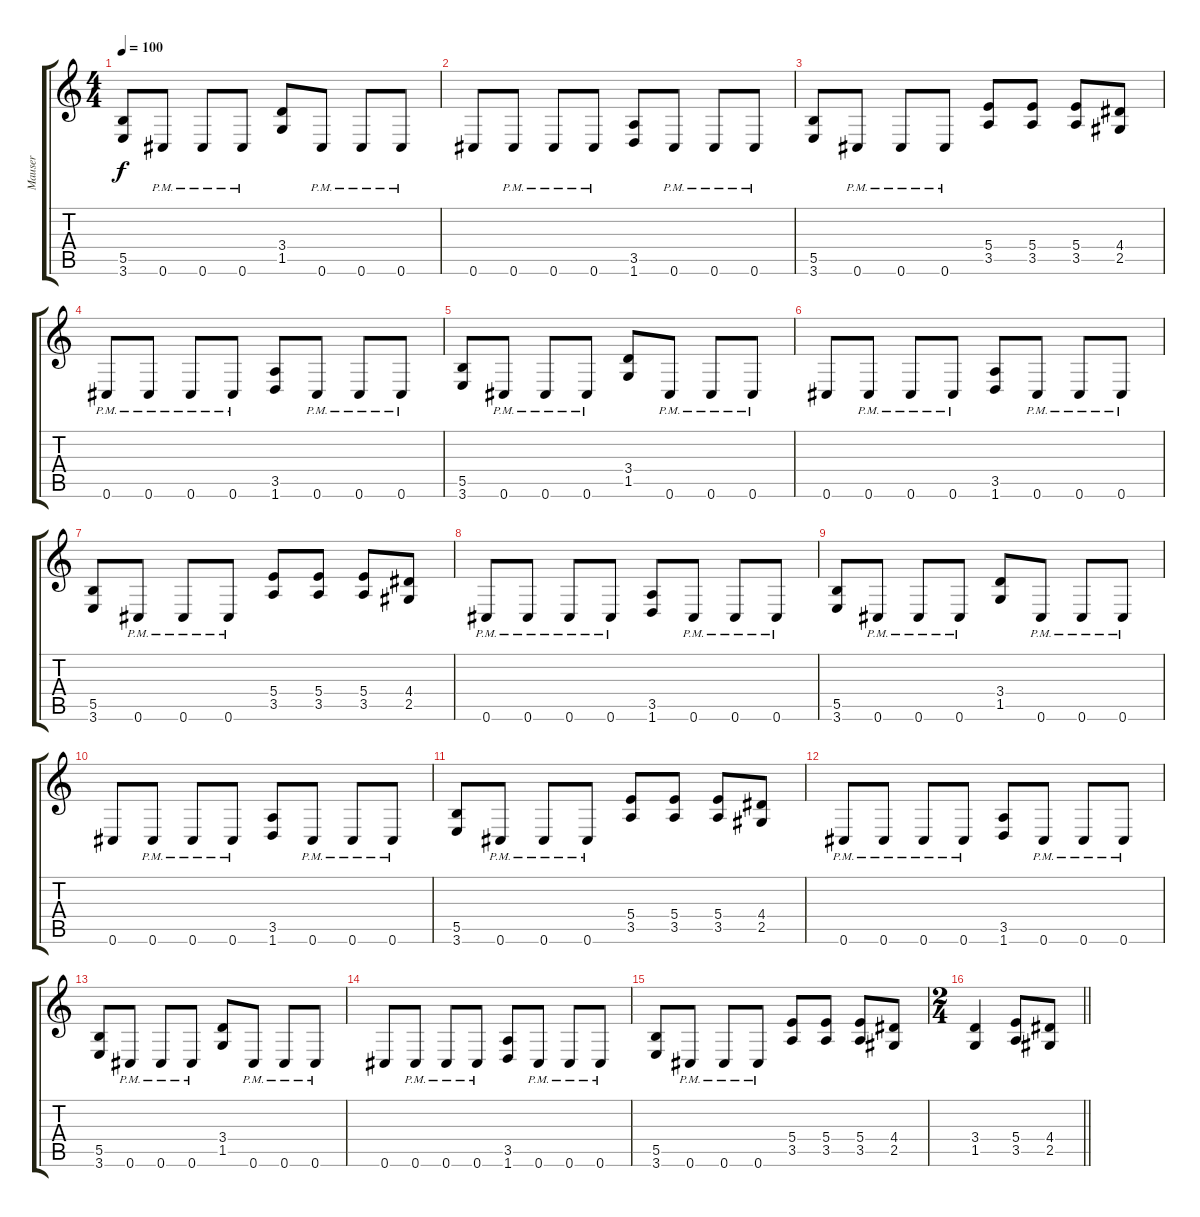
\track ("Mauser" "Mauser") {instrument distortionguitar}
\staff {score tabs}
\tuning (Db4 Ab3 E3 B2 Gb2 Db2) {hide}
\ts (4 4)
\tempo 100
\clef g2
\ks c
(5.5 3.6).8{dy f} 0.6{pm}.8 0.6{pm}.8 0.6{pm}.8 (3.4 1.5).8 0.6{pm}.8 0.6{pm}.8 0.6{pm}.8 |
0.6.8 0.6{pm}.8 0.6{pm}.8 0.6{pm}.8 (3.5 1.6).8 0.6{pm}.8 0.6{pm}.8 0.6{pm}.8 |
(5.5 3.6).8 0.6{pm}.8 0.6{pm}.8 0.6{pm}.8 (5.4 3.5).8 (5.4 3.5).8 (5.4 3.5).8 (4.4 2.5).8 |
0.6{pm}.8 0.6{pm}.8 0.6{pm}.8 0.6{pm}.8 (3.5 1.6).8 0.6{pm}.8 0.6{pm}.8 0.6{pm}.8 |
(5.5 3.6).8 0.6{pm}.8 0.6{pm}.8 0.6{pm}.8 (3.4 1.5).8 0.6{pm}.8 0.6{pm}.8 0.6{pm}.8 |
0.6.8 0.6{pm}.8 0.6{pm}.8 0.6{pm}.8 (3.5 1.6).8 0.6{pm}.8 0.6{pm}.8 0.6{pm}.8 |
(5.5 3.6).8 0.6{pm}.8 0.6{pm}.8 0.6{pm}.8 (5.4 3.5).8 (5.4 3.5).8 (5.4 3.5).8 (4.4 2.5).8 |
0.6{pm}.8 0.6{pm}.8 0.6{pm}.8 0.6{pm}.8 (3.5 1.6).8 0.6{pm}.8 0.6{pm}.8 0.6{pm}.8 |
(5.5 3.6).8 0.6{pm}.8 0.6{pm}.8 0.6{pm}.8 (3.4 1.5).8 0.6{pm}.8 0.6{pm}.8 0.6{pm}.8 |
0.6.8 0.6{pm}.8 0.6{pm}.8 0.6{pm}.8 (3.5 1.6).8 0.6{pm}.8 0.6{pm}.8 0.6{pm}.8 |
(5.5 3.6).8 0.6{pm}.8 0.6{pm}.8 0.6{pm}.8 (5.4 3.5).8 (5.4 3.5).8 (5.4 3.5).8 (4.4 2.5).8 |
0.6{pm}.8 0.6{pm}.8 0.6{pm}.8 0.6{pm}.8 (3.5 1.6).8 0.6{pm}.8 0.6{pm}.8 0.6{pm}.8 |
(5.5 3.6).8 0.6{pm}.8 0.6{pm}.8 0.6{pm}.8 (3.4 1.5).8 0.6{pm}.8 0.6{pm}.8 0.6{pm}.8 |
0.6.8 0.6{pm}.8 0.6{pm}.8 0.6{pm}.8 (3.5 1.6).8 0.6{pm}.8 0.6{pm}.8 0.6{pm}.8 |
(5.5 3.6).8 0.6{pm}.8 0.6{pm}.8 0.6{pm}.8 (5.4 3.5).8 (5.4 3.5).8 (5.4 3.5).8 (4.4 2.5).8 |
\ts (2 4)
\barLineRight lightlight
(3.4 1.5).4 (5.4 3.5).8 (4.4 2.5).8
